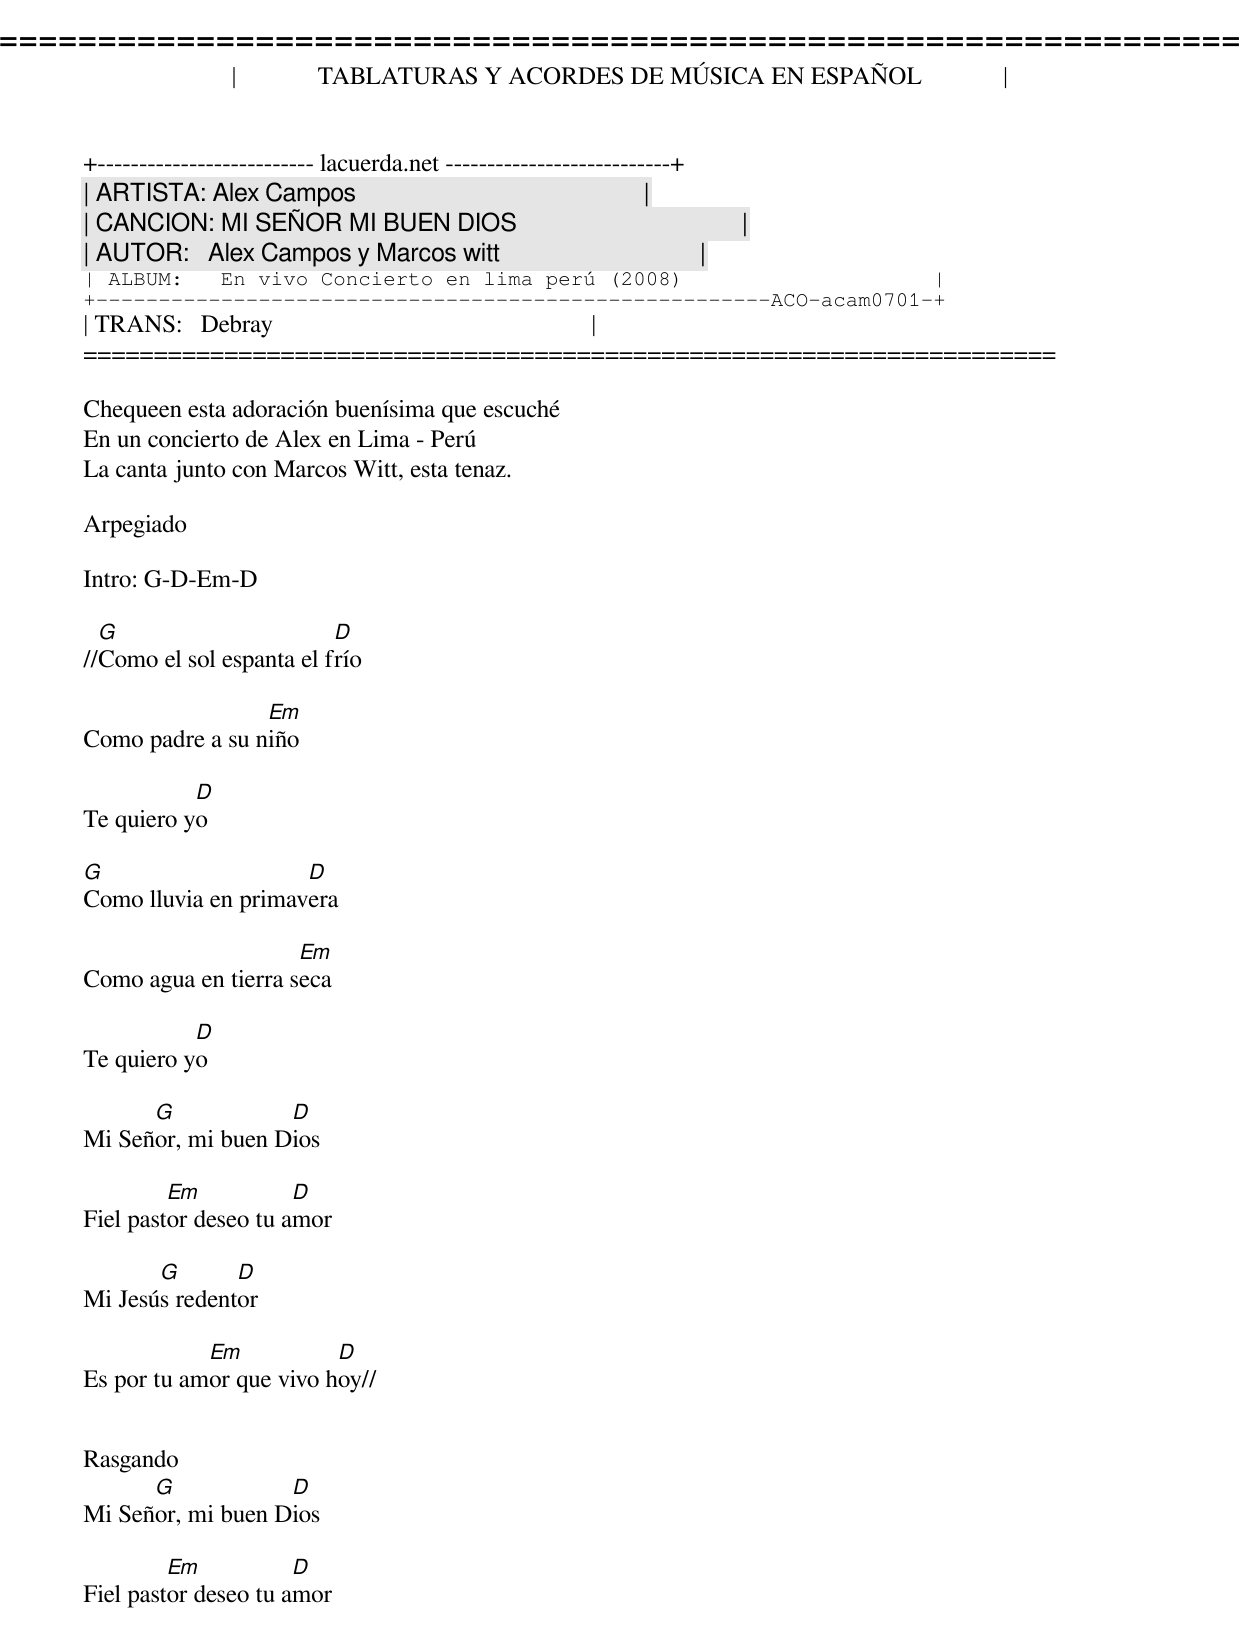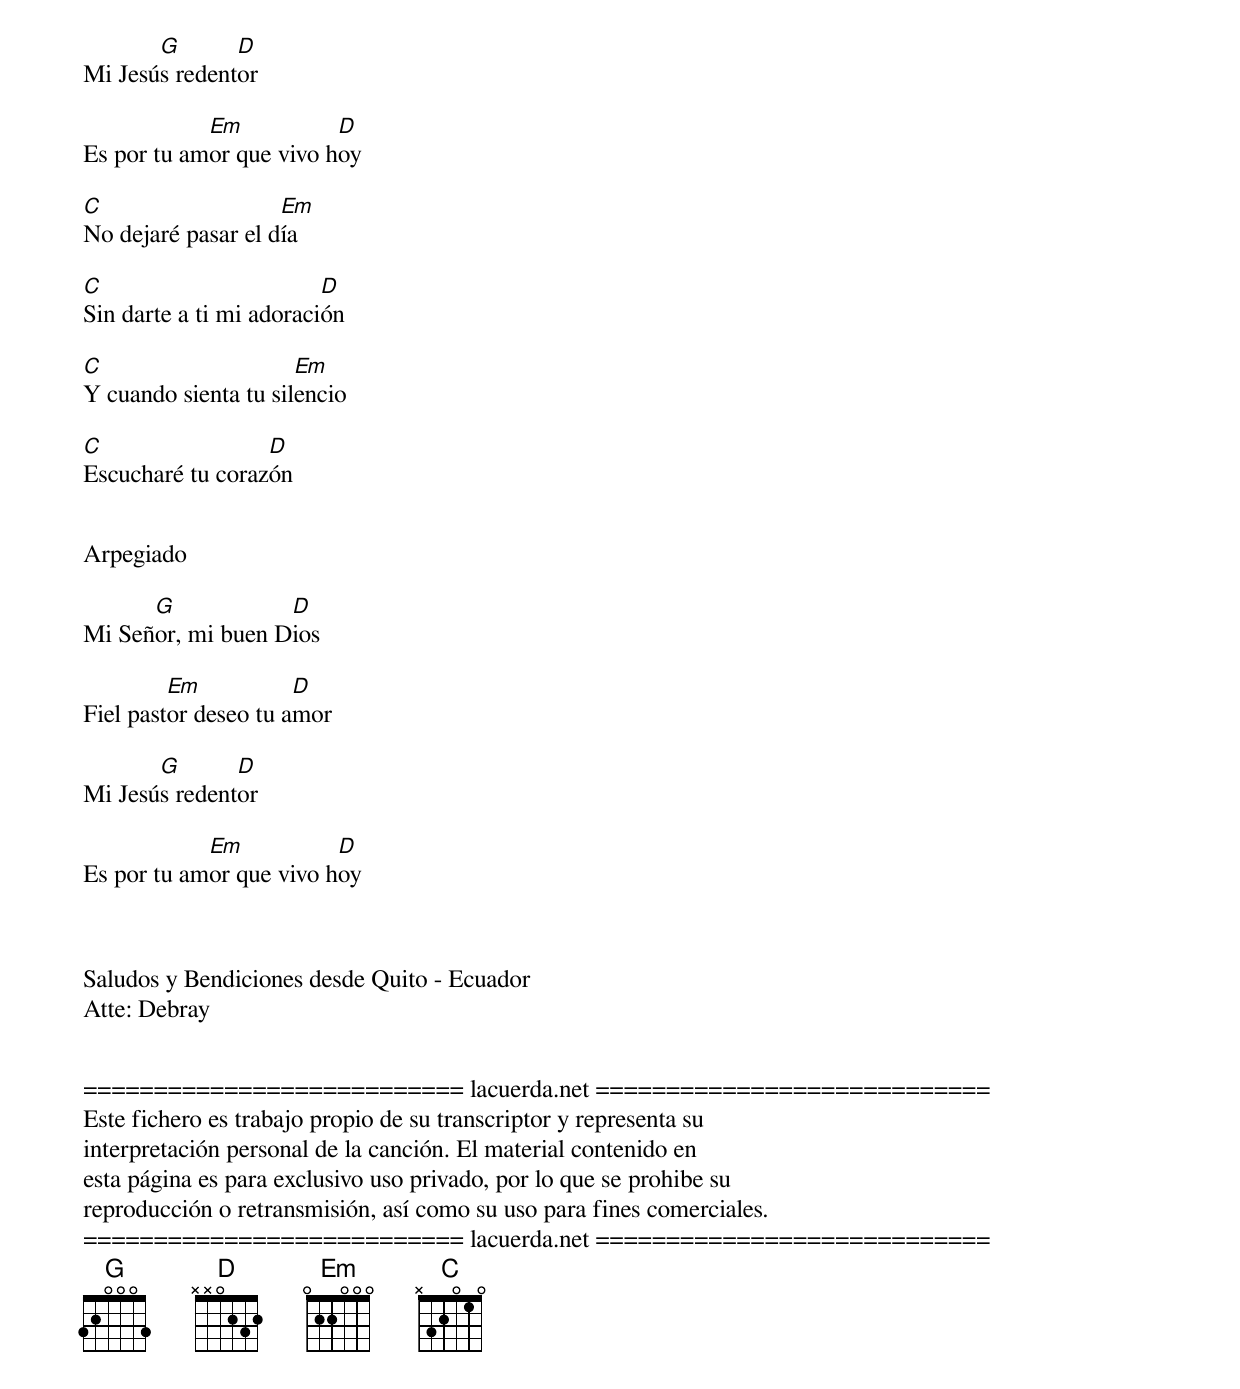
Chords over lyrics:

=====================================================================
|             TABLATURAS Y ACORDES DE MÚSICA EN ESPAÑOL             |
+-------------------------- lacuerda.net ---------------------------+
| ARTISTA: Alex Campos                                              |
| CANCION: MI SEÑOR MI BUEN DIOS                                    |
| AUTOR:   Alex Campos y Marcos witt                                |
| ALBUM:   En vivo Concierto en lima perú (2008)                    |
+------------------------------------------------------ACO-acam0701-+
| TRANS:   Debray                                                   |
=====================================================================

Chequeen esta adoración buenísima que escuché
En un concierto de Alex en Lima - Perú
La canta junto con Marcos Witt, esta tenaz.

Arpegiado

Intro: G-D-Em-D

  G                       D
//Como el sol espanta el frío

                 Em
Como padre a su niño

           D
Te quiero yo

G                    D
Como lluvia en primavera

                     Em
Como agua en tierra seca

           D
Te quiero yo

      G            D
Mi Señor, mi buen Dios

         Em           D
Fiel pastor deseo tu amor

       G       D
Mi Jesús redentor

            Em           D
Es por tu amor que vivo hoy//


Rasgando
      G            D
Mi Señor, mi buen Dios

         Em           D
Fiel pastor deseo tu amor

       G       D
Mi Jesús redentor

            Em           D
Es por tu amor que vivo hoy

C                   Em
No dejaré pasar el día

C                        D
Sin darte a ti mi adoración

C                     Em
Y cuando sienta tu silencio

C                 D
Escucharé tu corazón


Arpegiado

      G            D
Mi Señor, mi buen Dios

         Em           D
Fiel pastor deseo tu amor

       G       D
Mi Jesús redentor

            Em           D
Es por tu amor que vivo hoy



Saludos y Bendiciones desde Quito - Ecuador
Atte: Debray


=========================== lacuerda.net ============================
Este fichero es trabajo propio de su transcriptor y representa su
interpretación personal de la canción. El material contenido en
esta página es para exclusivo uso privado, por lo que se prohibe su
reproducción o retransmisión, así como su uso para fines comerciales.
=========================== lacuerda.net ============================
